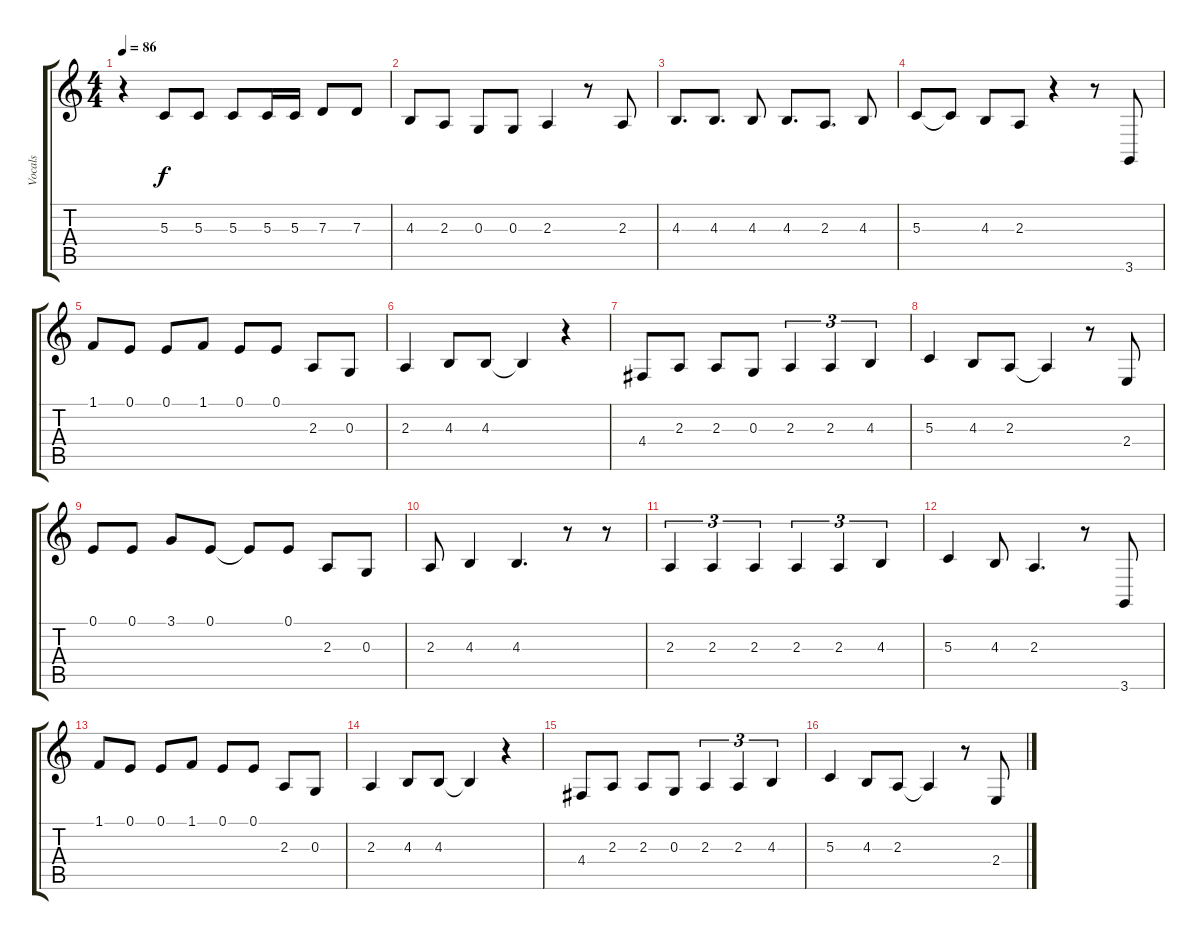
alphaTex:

\track ("Vocals" "Vocals") {instrument tenorsax}
\staff {score tabs}
\tuning (E4 B3 G3 D3 A2 E2) {hide}
\ts (4 4)
\tempo 86
\clef g2
\ks c
r.4{dy f} 5.3.8 5.3.8 5.3.8 5.3.16 5.3.16 7.3.8 7.3.8 |
4.3.8 2.3.8 0.3.8 0.3.8 2.3.4 r.8 2.3.8 |
4.3.8{d} 4.3.8{d} 4.3.8 4.3.8{d} 2.3.8{d} 4.3.8 |
5.3.8 5.3{t}.8 4.3.8 2.3.8 r.4 r.8 3.6.8 |
1.1.8 0.1.8 0.1.8 1.1.8 0.1.8 0.1.8 2.3.8 0.3.8 |
2.3.4 4.3.8 4.3.8 4.3{t}.4 r.4 |
4.4.8 2.3.8 2.3.8 0.3.8 2.3.4{tu (3 2)} 2.3.4{tu (3 2)} 4.3.4{tu (3 2)} |
5.3.4 4.3.8 2.3.8 2.3{t}.4 r.8 2.4.8 |
0.1.8 0.1.8 3.1.8 0.1.8 0.1{t}.8 0.1.8 2.3.8 0.3.8 |
2.3.8 4.3.4 4.3.4{d} r.8 r.8 |
2.3.4{tu (3 2)} 2.3.4{tu (3 2)} 2.3.4{tu (3 2)} 2.3.4{tu (3 2)} 2.3.4{tu (3 2)} 4.3.4{tu (3 2)} |
5.3.4 4.3.8 2.3.4{d} r.8 3.6.8 |
1.1.8 0.1.8 0.1.8 1.1.8 0.1.8 0.1.8 2.3.8 0.3.8 |
2.3.4 4.3.8 4.3.8 4.3{t}.4 r.4 |
4.4.8 2.3.8 2.3.8 0.3.8 2.3.4{tu (3 2)} 2.3.4{tu (3 2)} 4.3.4{tu (3 2)} |
5.3.4 4.3.8 2.3.8 2.3{t}.4 r.8 2.4.8
